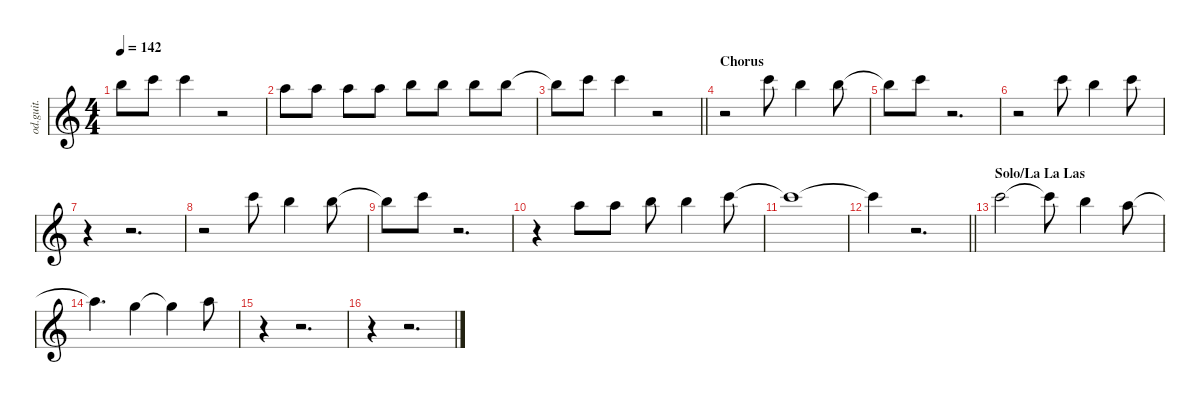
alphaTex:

\defaultSystemsLayout 4
\hideDynamics
\bracketExtendMode nobrackets
\otherSystemsTrackNameOrientation horizontal
\track ("Vocals" "od.guit.") {mute instrument overdrivenguitar}
\staff {score}
\tuning (E4 B3 G3 D3 A2 E2)
\ts (4 4)
\tempo 142
\clef g2
\ks c
7.1{t}.8{dy f beam Down} 8.1.8{beam Down} 8.1.4{beam Down} r.2{beam Down} |
5.1.8{beam Down} 5.1.8{beam Down} 5.1.8{beam Down} 5.1.8{beam Down} 7.1.8{beam Down} 7.1.8{beam Down} 7.1.8{beam Down} 7.1.8{beam Down} |
\barLineRight lightlight
7.1{t}.8{beam Down} 8.1.8{beam Down} 8.1.4{beam Down} r.2{beam Down} |
\section ("" "Chorus")
r.2{beam Down} 8.1.8{beam Down} 7.1.4{beam Down} 7.1.8{beam Down} |
7.1{t}.8{beam Down} 8.1.8{beam Down} r.2{d beam Down} |
r.2{beam Down} 8.1.8{beam Down} 7.1.4{beam Down} 8.1.8{beam Down} |
r.4{beam Down} r.2{d beam Down} |
r.2{beam Down} 8.1.8{beam Down} 7.1.4{beam Down} 7.1.8{beam Down} |
7.1{t}.8{beam Down} 8.1.8{beam Down} r.2{d beam Down} |
r.4{beam Down} 5.1.8{beam Down} 5.1.8{beam Down} 7.1.8{beam Down} 7.1.4{beam Down} 8.1.8{beam Down} |
8.1{t}.1{beam Down} |
\barLineRight lightlight
8.1{t}.4{beam Down} r.2{d beam Down} |
\section ("" "Solo/La La Las")
8.1.2{beam Down} 8.1{t}.8{beam Down} 7.1.4{beam Down} 5.1.8{beam Down} |
5.1{t}.4{d beam Down} 3.1.4{beam Down} 3.1{t}.4{beam Down} 5.1.8{beam Down} |
r.4{beam Down} r.2{d beam Down} |
r.4{beam Down} r.2{d beam Down}
